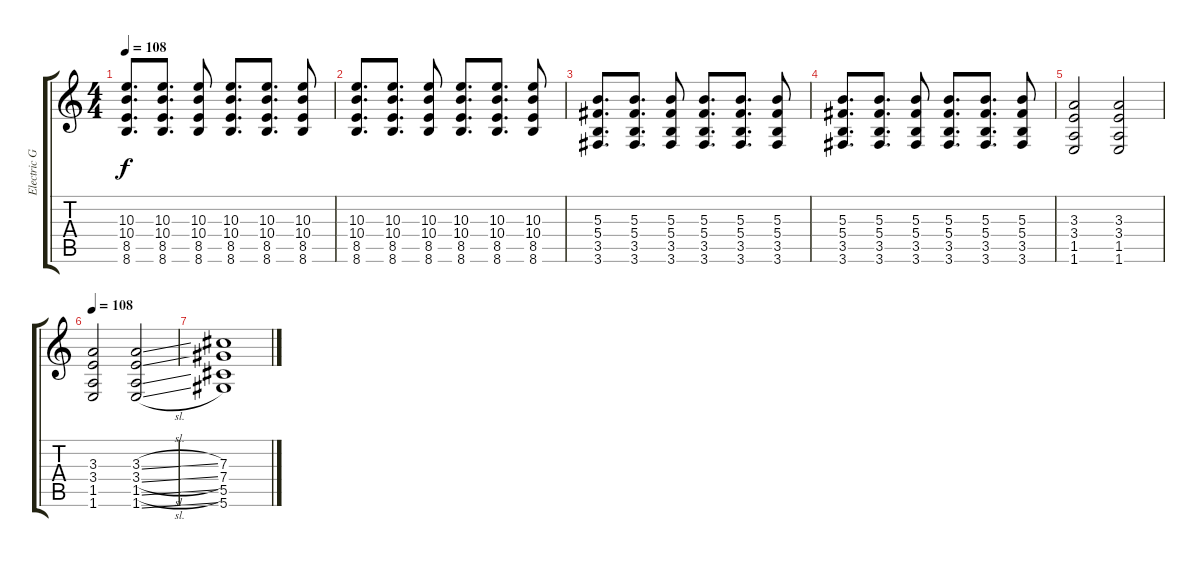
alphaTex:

\track ("Electric Guitar 2" "Electric G") {instrument distortionguitar}
\staff {score tabs}
\tuning (Eb4 Bb3 Gb3 Db3 Ab2 Eb2) {hide}
\ts (4 4)
\tempo 108
\clef g2
\ks c
(10.3 10.4 8.5 8.6).8{d dy f} (10.3 10.4 8.5 8.6).8{d} (10.3 10.4 8.5 8.6).8 (10.3 10.4 8.5 8.6).8{d} (10.3 10.4 8.5 8.6).8{d} (10.3 10.4 8.5 8.6).8 |
(10.3 10.4 8.5 8.6).8{d} (10.3 10.4 8.5 8.6).8{d} (10.3 10.4 8.5 8.6).8 (10.3 10.4 8.5 8.6).8{d} (10.3 10.4 8.5 8.6).8{d} (10.3 10.4 8.5 8.6).8 |
(5.3 5.4 3.5 3.6).8{d} (5.3 5.4 3.5 3.6).8{d} (5.3 5.4 3.5 3.6).8 (5.3 5.4 3.5 3.6).8{d} (5.3 5.4 3.5 3.6).8{d} (5.3 5.4 3.5 3.6).8 |
(5.3 5.4 3.5 3.6).8{d} (5.3 5.4 3.5 3.6).8{d} (5.3 5.4 3.5 3.6).8 (5.3 5.4 3.5 3.6).8{d} (5.3 5.4 3.5 3.6).8{d} (5.3 5.4 3.5 3.6).8 |
(3.3 3.4 1.5 1.6).2 (3.3 3.4 1.5 1.6).2 |
\tempo 108
(3.3 3.4 1.5 1.6).2 (3.3{sl} 3.4{sl} 1.5{sl} 1.6{sl}).2 |
(7.3 7.4 5.5 5.6).1
